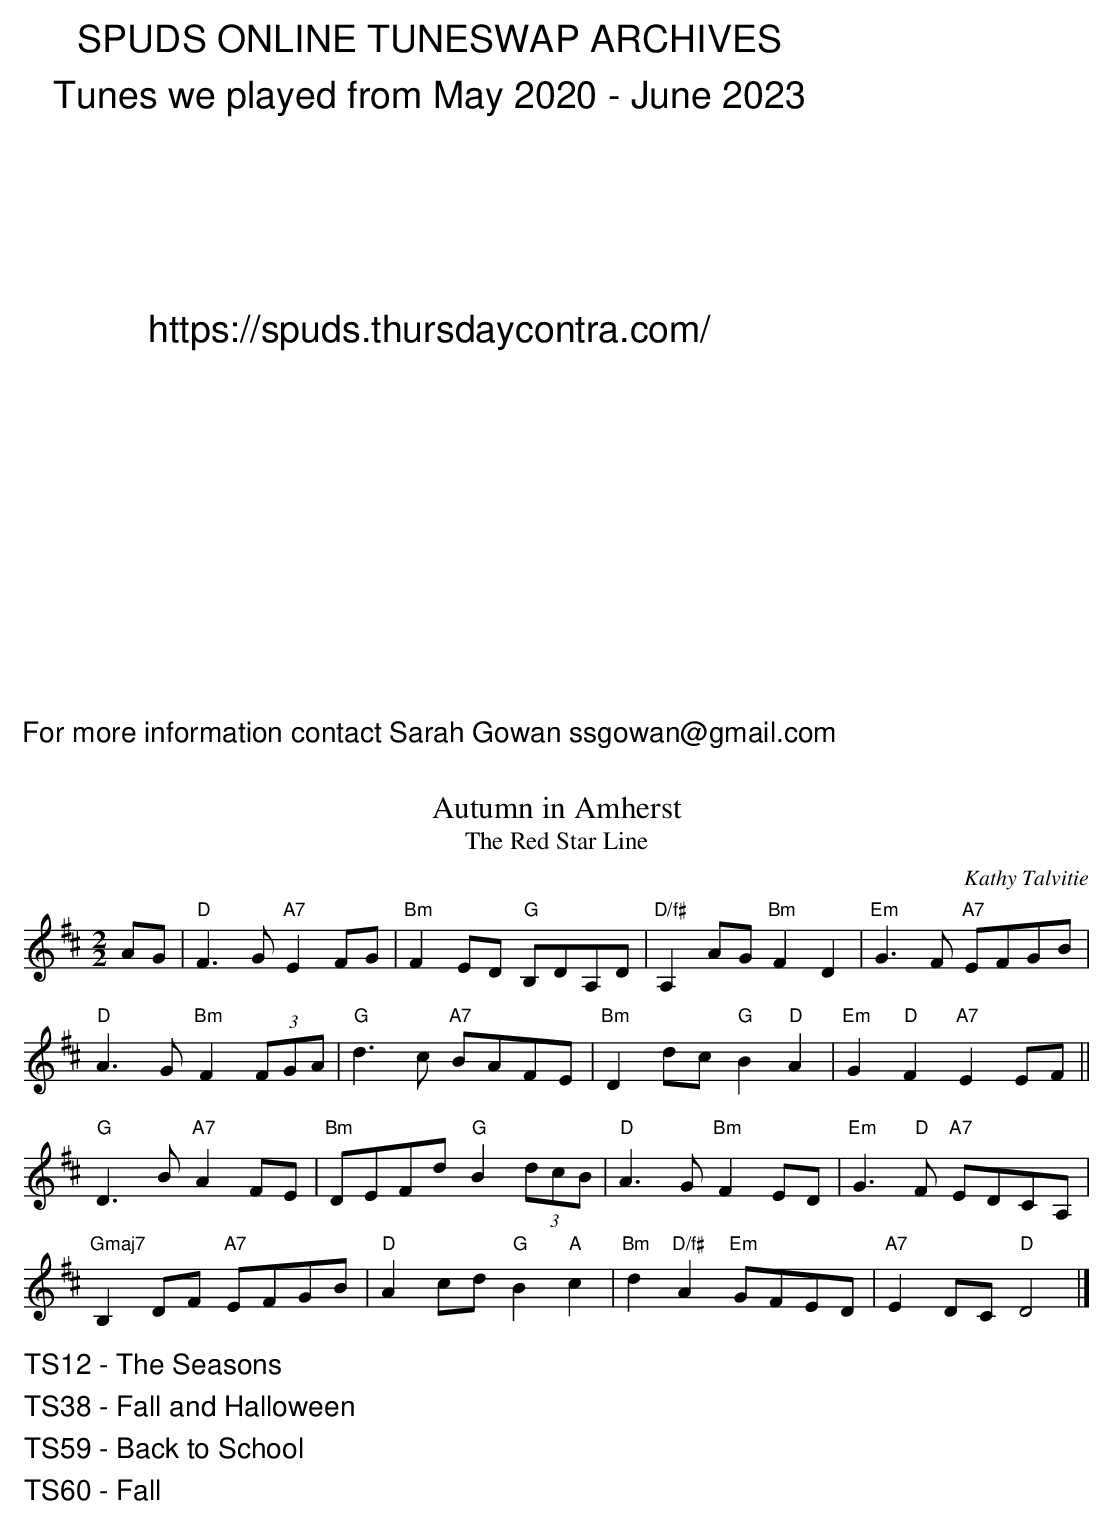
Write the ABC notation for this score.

X:1
T: Autumn in Amherst
T:The Red Star Line
C:Kathy Talvitie
M:2/2
L:1/8
K:D
AG|"D"F3G "A7"E2FG|"Bm"F2ED "G"B,DA,D|"D/f#"A,2AG"Bm"F2D2|"Em"G3F "A7"EFGB|
"D"A3G"Bm"F2(3FGA|"G"d3c "A7"BAFE|"Bm"D2dc "G"B2"D"A2|"Em"G2"D"F2"A7"E2EF||
"G"D3B"A7"A2FE|"Bm"DEFd"G"B2(3dcB|"D"A3G"Bm"F2ED|"Em"G3"D"F "A7"EDCA,|
"Gmaj7"B,2DF "A7"EFGB|"D"A2cd"G"B2"A"c2|"Bm"d2"D/f#"A2"Em"GFED|"A7"E2DC"D"D4|]
